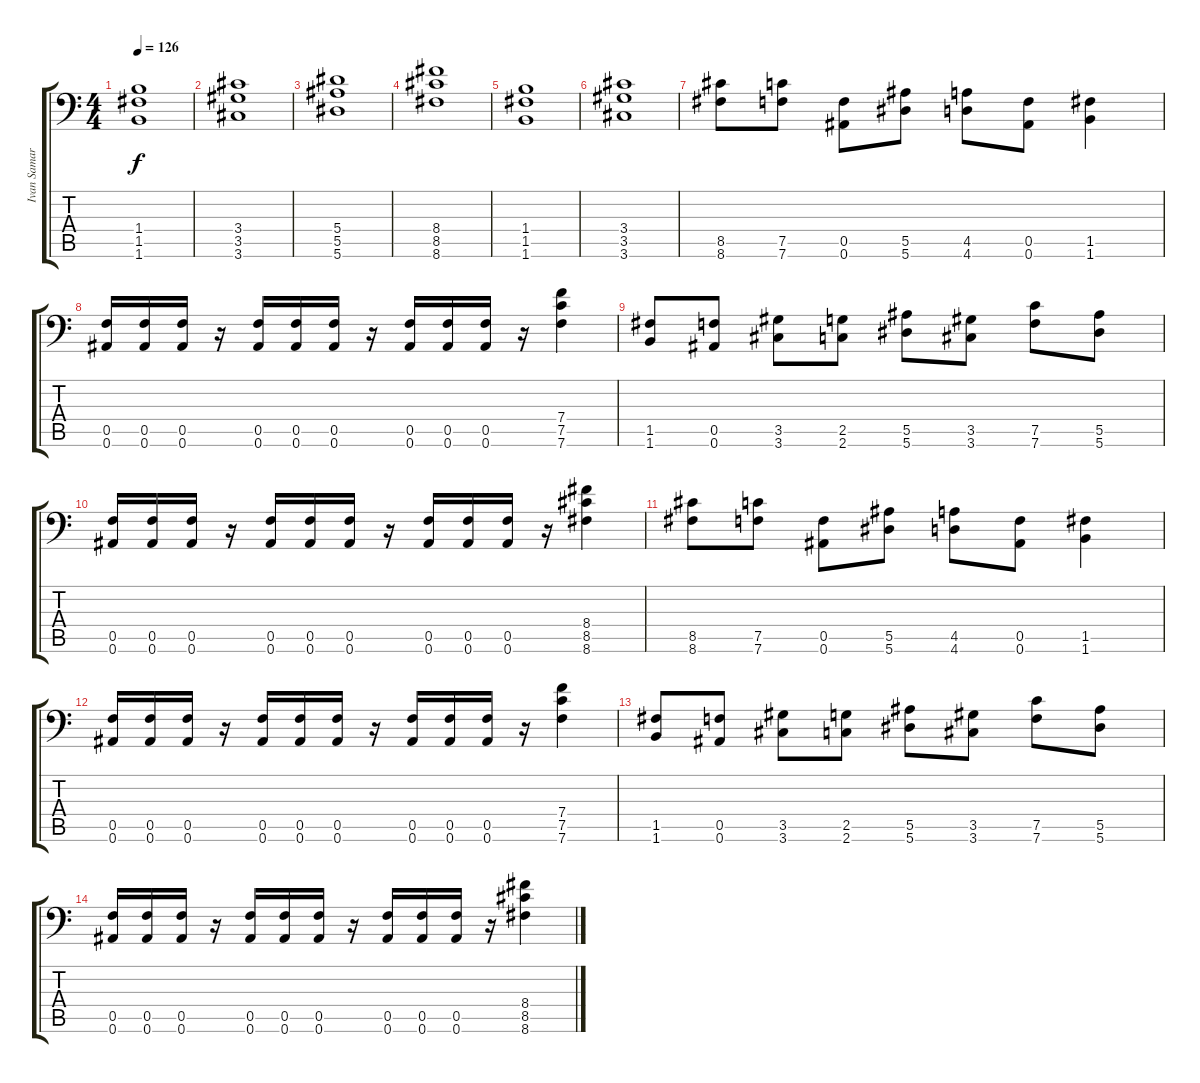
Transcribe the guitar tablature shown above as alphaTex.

\track ("Ivan Samarin # 2" "Ivan Samar") {instrument distortionguitar}
\staff {score tabs}
\tuning (C4 G3 Eb3 Bb2 F2 Bb1) {hide}
\ts (4 4)
\tempo 126
\clef f4
\ks c
(1.4 1.5 1.6).1{dy f} |
(3.4 3.5 3.6).1 |
(5.4 5.5 5.6).1 |
(8.4 8.5 8.6).1 |
(1.4 1.5 1.6).1 |
(3.4 3.5 3.6).1 |
(8.5 8.6).8 (7.5 7.6).8 (0.5 0.6).8 (5.5 5.6).8 (4.5 4.6).8 (0.5 0.6).8 (1.5 1.6).4 |
(0.5 0.6).16 (0.5 0.6).16 (0.5 0.6).16 r.16 (0.5 0.6).16 (0.5 0.6).16 (0.5 0.6).16 r.16 (0.5 0.6).16 (0.5 0.6).16 (0.5 0.6).16 r.16 (7.4 7.5 7.6).4 |
(1.5 1.6).8 (0.5 0.6).8 (3.5 3.6).8 (2.5 2.6).8 (5.5 5.6).8 (3.5 3.6).8 (7.5 7.6).8 (5.5 5.6).8 |
(0.5 0.6).16 (0.5 0.6).16 (0.5 0.6).16 r.16 (0.5 0.6).16 (0.5 0.6).16 (0.5 0.6).16 r.16 (0.5 0.6).16 (0.5 0.6).16 (0.5 0.6).16 r.16 (8.4 8.5 8.6).4 |
(8.5 8.6).8 (7.5 7.6).8 (0.5 0.6).8 (5.5 5.6).8 (4.5 4.6).8 (0.5 0.6).8 (1.5 1.6).4 |
(0.5 0.6).16 (0.5 0.6).16 (0.5 0.6).16 r.16 (0.5 0.6).16 (0.5 0.6).16 (0.5 0.6).16 r.16 (0.5 0.6).16 (0.5 0.6).16 (0.5 0.6).16 r.16 (7.4 7.5 7.6).4 |
(1.5 1.6).8 (0.5 0.6).8 (3.5 3.6).8 (2.5 2.6).8 (5.5 5.6).8 (3.5 3.6).8 (7.5 7.6).8 (5.5 5.6).8 |
(0.5 0.6).16 (0.5 0.6).16 (0.5 0.6).16 r.16 (0.5 0.6).16 (0.5 0.6).16 (0.5 0.6).16 r.16 (0.5 0.6).16 (0.5 0.6).16 (0.5 0.6).16 r.16 (8.4 8.5 8.6).4
